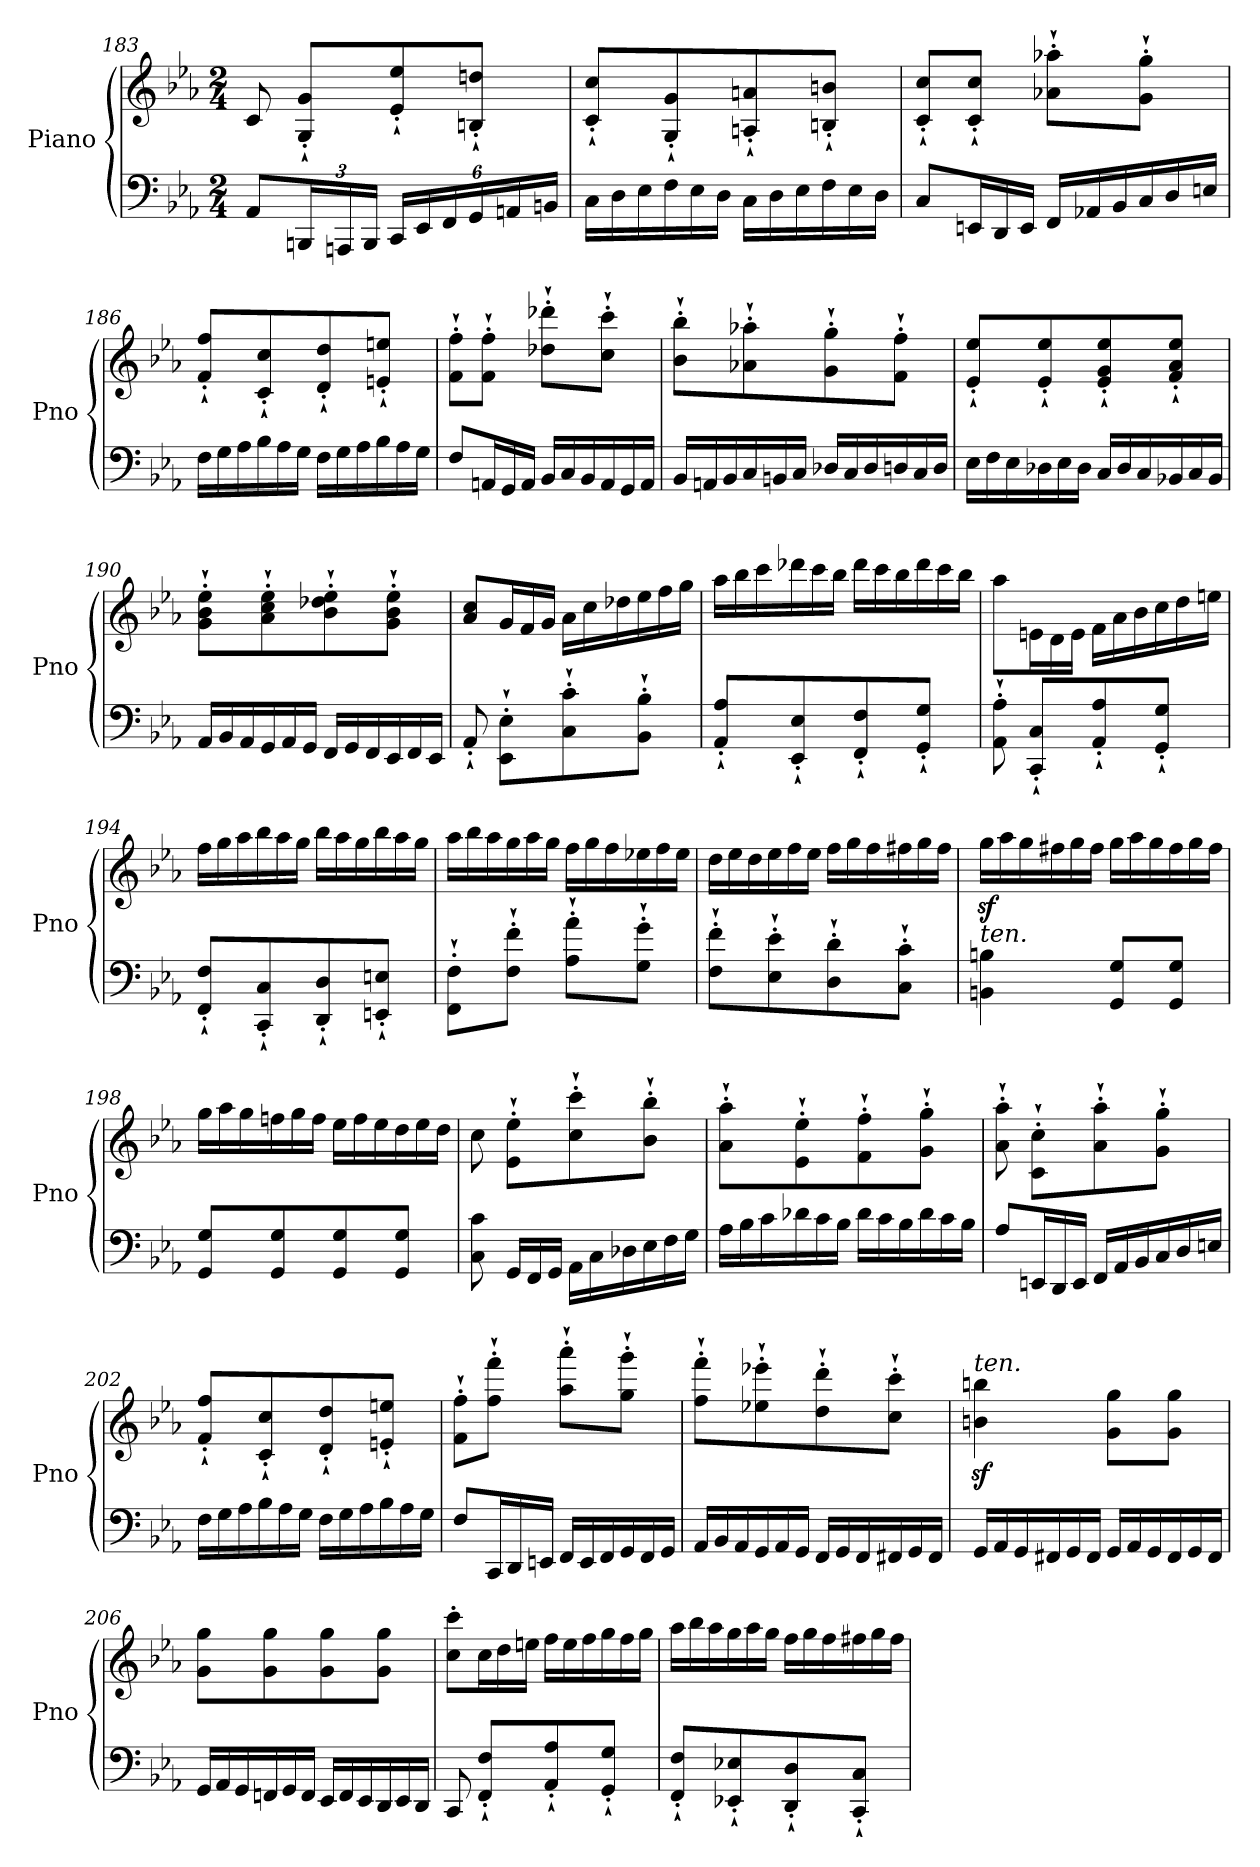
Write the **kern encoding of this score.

**kern	**kern
*part1	*part1
*staff2	*staff1
*I"Piano	*
*I'Pno	*
*clefF4	*clefG2
*k[b-e-a-]	*k[b-e-a-]
*M2/4	*M2/4
=183	=183
8AA-/L	8c/
*Xbrackettup	*
24BBBn/L	8G/`' 8g/`'L
24AAAn/	.
24BBB/JJ	.
24CC/LL	8e-/`' 8ee-/`'
24EE-/	.
24FF/	.
24GG/	8Bn/`' 8ddn/`'J
24AAn/	.
24BBn/JJ	.
!!LO:PB:g=z
=184	=184
*Xtuplet	*
24C\LL	8c/`' 8cc/`'L
24D\	.
24E-\	.
24F\	8G/`' 8g/`'
24E-\	.
24D\JJ	.
24C\LL	8An/`' 8an/`'
24D\	.
24E-\	.
24F\	8Bn/`' 8bn/`'J
24E-\	.
24D\JJ	.
=185	=185
8C/L	8c/`' 8cc/`'L
24EEn/L	8c/`' 8cc/`'J
24DD/	.
24EE/JJ	.
24FF/LL	8a-X\`' 8aa-X\`'L
24AA-X/	.
24BB-/	.
24C/	8g\`' 8gg\`'J
24D/	.
24En/JJ	.
=186	=186
24F\LL	8f/`' 8ff/`'L
24G\	.
24A-\	.
24B-\	8c/`' 8cc/`'
24A-\	.
24G\JJ	.
24F\LL	8d/`' 8dd/`'
24G\	.
24A-\	.
24B-\	8en/`' 8een/`'J
24A-\	.
24G\JJ	.
=187	=187
8F/L	8f\`' 8ff\`'L
24AAn/L	8f\`' 8ff\`'J
24GG/	.
24AA/JJ	.
24BB-/LL	8dd-X\`' 8ddd-X\`'L
24C/	.
24BB-/	.
24AA/	8cc\`' 8ccc\`'J
24GG/	.
24AA/JJ	.
!!LO:LB:g=z
=188	=188
24BB-/LL	8b-\`' 8bb-\`'L
24AAn/	.
24BB-/	.
24C/	8a-X\`' 8aa-X\`'
24BBn/	.
24C/JJ	.
24D-X/LL	8g\`' 8gg\`'
24C/	.
24D-/	.
24Dn/	8f\`' 8ff\`'J
24C/	.
24D/JJ	.
=189	=189
24E-\LL	8e-/`' 8ee-/`'L
24F\	.
24E-\	.
24D-X\	8e-/`' 8ee-/`'
24E-\	.
24D-\JJ	.
24C/LL	8e-/`' 8g/`' 8ee-/`'
24D-/	.
24C/	.
24BB-X/	8f/`' 8a-/`' 8ee-/`'J
24C/	.
24BB-/JJ	.
=190	=190
24AA-/LL	8g\`' 8b-\`' 8ee-\`'L
24BB-/	.
24AA-/	.
24GG/	8a-\`' 8cc\`' 8ee-\`'
24AA-/	.
24GG/JJ	.
24FF/LL	8b-\`' 8dd-X\`' 8ee-\`'
24GG/	.
24FF/	.
24EE-/	8g\`' 8b-\`' 8ee-\`'J
24FF/	.
24EE-/JJ	.
!!LO:LB:g=z
=191	=191
8AA-`'/	8a-/ 8cc/L
*	*Xtuplet
8EE-\`' 8E-\`'L	24g/L
.	24f/
.	24g/JJ
8C\`' 8c\`'	24a-\LL
.	24cc\
.	24dd-X\
8BB-\`' 8B-\`'J	24ee-\
.	24ff\
.	24gg\JJ
=192	=192
8AA-/`' 8A-/`'L	24aa-\LL
.	24bb-\
.	24ccc\
8EE-/`' 8E-/`'	24ddd-X\
.	24ccc\
.	24bb-\JJ
8FF/`' 8F/`'	24ddd-\LL
.	24ccc\
.	24bb-\
8GG/`' 8G/`'J	24ddd-\
.	24ccc\
.	24bb-\JJ
=193	=193
8AA-\`' 8A-\`'	8aa-\L
8CC/`' 8C/`'L	24en\L
.	24d\
.	24e\JJ
8AA-/`' 8A-/`'	24f\LL
.	24a-\
.	24b-\
8GG/`' 8G/`'J	24cc\
.	24dd\
.	24een\JJ
!!LO:LB:g=z
=194	=194
8FF/`' 8F/`'L	24ff\LL
.	24gg\
.	24aa-\
8CC/`' 8C/`'	24bb-\
.	24aa-\
.	24gg\JJ
8DD/`' 8D/`'	24bb-\LL
.	24aa-\
.	24gg\
8EEn/`' 8En/`'J	24bb-\
.	24aa-\
.	24gg\JJ
=195	=195
8FF\`' 8F\`'L	24aa-\LL
.	24bb-\
.	24aa-\
8F\`' 8f\`'J	24gg\
.	24aa-\
.	24gg\JJ
8A-\`' 8a-\`'L	24ff\LL
.	24gg\
.	24ff\
8G\`' 8g\`'J	24ee-X\
.	24ff\
.	24ee-\JJ
=196	=196
8F\`' 8f\`'L	24dd\LL
.	24ee-\
.	24dd\
8E-\`' 8e-\`'	24ee-\
.	24ff\
.	24ee-\JJ
8D\`' 8d\`'	24ff\LL
.	24gg\
.	24ff\
8C\`' 8c\`'J	24ff#X\
.	24gg\
.	24ff#\JJ
!!LO:LB:g=z
=197	=197
!LO:TX:a:i:t=ten.	!
4BBn\ 4Bn\	24ggz<\LL
.	24aa-\
.	24gg\
.	24ff#X\
.	24gg\
.	24ff#\JJ
8GG/ 8G/L	24gg\LL
.	24aa-\
.	24gg\
8GG/ 8G/J	24ff#\
.	24gg\
.	24ff#\JJ
=198	=198
8GG/ 8G/L	24gg\LL
.	24aa-\
.	24gg\
8GG/ 8G/	24ffn\
.	24gg\
.	24ff\JJ
8GG/ 8G/	24ee-\LL
.	24ff\
.	24ee-\
8GG/ 8G/J	24dd\
.	24ee-\
.	24dd\JJ
=199	=199
8C\ 8c\	8cc\
24GG/LL	8e-\`' 8ee-\`'L
24FF/	.
24GG/JJ	.
24AA-\LL	8cc\`' 8ccc\`'
24C\	.
24D-X\	.
24E-\	8b-\`' 8bb-\`'J
24F\	.
24G\JJ	.
=200	=200
24A-\LL	8a-\`' 8aa-\`'L
24B-\	.
24c\	.
24d-X\	8e-\`' 8ee-\`'
24c\	.
24B-\JJ	.
24d-\LL	8f\`' 8ff\`'
24c\	.
24B-\	.
24d-\	8g\`' 8gg\`'J
24c\	.
24B-\JJ	.
!!LO:LB:g=z
=201	=201
8A-/L	8a-\`' 8aa-\`'
24EEn/L	8c\`' 8cc\`'L
24DD/	.
24EE/JJ	.
24FF/LL	8a-\`' 8aa-\`'
24AA-/	.
24BB-/	.
24C/	8g\`' 8gg\`'J
24D/	.
24En/JJ	.
=202	=202
24F\LL	8f/`' 8ff/`'L
24G\	.
24A-\	.
24B-\	8c/`' 8cc/`'
24A-\	.
24G\JJ	.
24F\LL	8d/`' 8dd/`'
24G\	.
24A-\	.
24B-\	8en/`' 8een/`'J
24A-\	.
24G\JJ	.
=203	=203
8F/L	8f\`' 8ff\`'L
24CC/L	8ff\`' 8fff\`'J
24DD/	.
24EEn/JJ	.
24FF/LL	8aa-\`' 8aaa-\`'L
24EE/	.
24FF/	.
24GG/	8gg\`' 8ggg\`'J
24FF/	.
24GG/JJ	.
=204	=204
24AA-/LL	8ff\`' 8fff\`'L
24BB-/	.
24AA-/	.
24GG/	8ee-X\`' 8eee-X\`'
24AA-/	.
24GG/JJ	.
24FF/LL	8dd\`' 8ddd\`'
24GG/	.
24FF/	.
24FF#X/	8cc\`' 8ccc\`'J
24GG/	.
24FF#/JJ	.
!!LO:PB:g=z
=205	=205
!	!LO:TX:a:i:t=ten.
24GG/LL	4bn\z< 4bbn\z<
24AA-/	.
24GG/	.
24FF#X/	.
24GG/	.
24FF#/JJ	.
24GG/LL	8g\ 8gg\L
24AA-/	.
24GG/	.
24FF#/	8g\ 8gg\J
24GG/	.
24FF#/JJ	.
=206	=206
24GG/LL	8g\ 8gg\L
24AA-/	.
24GG/	.
24FFn/	8g\ 8gg\
24GG/	.
24FF/JJ	.
24EE-/LL	8g\ 8gg\
24FF/	.
24EE-/	.
24DD/	8g\ 8gg\J
24EE-/	.
24DD/JJ	.
=207	=207
8CC/	8cc\' 8ccc\'L
8FF/`' 8F/`'L	24cc\L
.	24dd\
.	24een\JJ
8AA-/`' 8A-/`'	24ff\LL
.	24ee\
.	24ff\
8GG/`' 8G/`'J	24gg\
.	24ff\
.	24gg\JJ
!!LO:LB:g=z
=208	=208
8FF/`' 8F/`'L	24aa-\LL
.	24bb-\
.	24aa-\
8EE-X/`' 8E-X/`'	24gg\
.	24aa-\
.	24gg\JJ
8DD/`' 8D/`'	24ff\LL
.	24gg\
.	24ff\
8CC/`' 8C/`'J	24ff#X\
.	24gg\
.	24ff#\JJ
=	=
*-	*-
